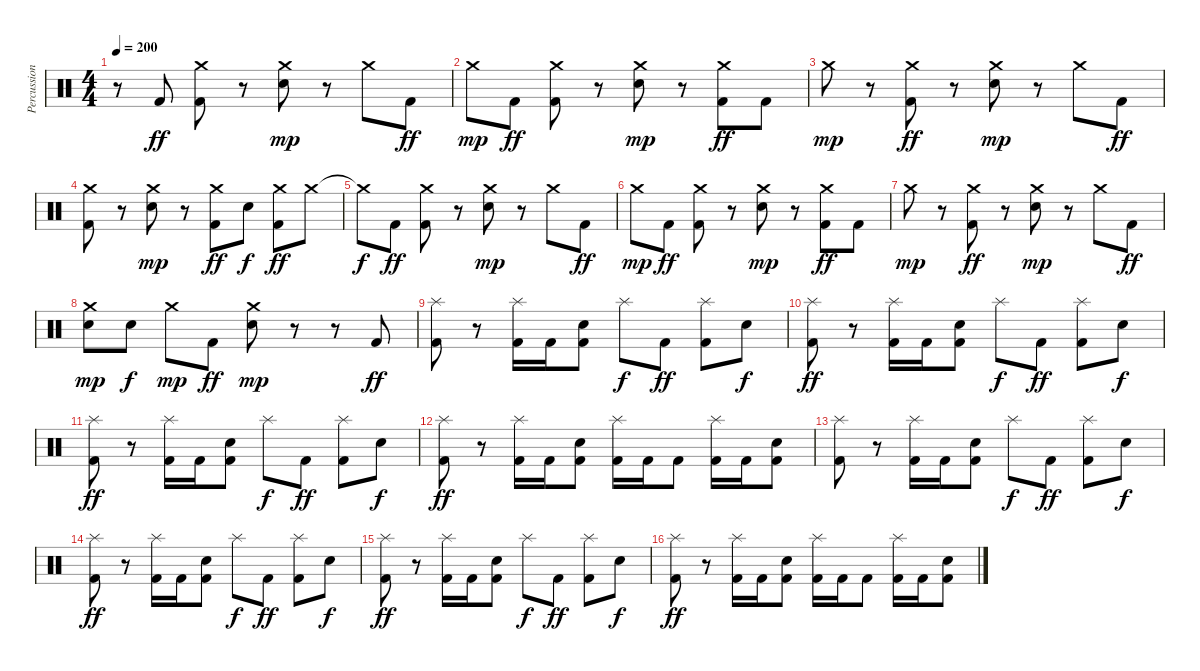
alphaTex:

\track ("Percussion" "Percussion") {instrument percussion}
\staff {score}
\articulation defaults
\ts (4 4)
\tempo 200
\clef neutral
\ks c
r.8{dy mf} "Kick (hit) 2".8{dy ff} ("Crash medium (hit)" "Kick (hit) 2").8 r.8 ("Crash medium (hit)" "Electric Snare (hit)").8{dy mp} r.8 "Crash medium (hit)".8 "Kick (hit) 2".8{dy ff} |
"Crash medium (hit)".8{dy mp} "Kick (hit) 2".8{dy ff} ("Crash medium (hit)" "Kick (hit) 2").8 r.8 ("Crash medium (hit)" "Electric Snare (hit)").8{dy mp} r.8 ("Crash medium (hit)" "Kick (hit) 2").8{dy ff} "Kick (hit) 2".8 |
"Crash medium (hit)".8{dy mp} r.8 ("Crash medium (hit)" "Kick (hit) 2").8{dy ff} r.8 ("Crash medium (hit)" "Electric Snare (hit)").8{dy mp} r.8 "Crash medium (hit)".8 "Kick (hit) 2".8{dy ff} |
("Crash medium (hit)" "Kick (hit) 2").8 r.8 ("Crash medium (hit)" "Electric Snare (hit)").8{dy mp} r.8 ("Crash medium (hit)" "Kick (hit) 2").8{dy ff} "Electric Snare (hit)".8{dy f} ("Crash medium (hit)" "Kick (hit) 2").8{dy ff} "Crash medium (hit)".8 |
"Crash medium (hit)"{t}.8{dy f} "Kick (hit) 2".8{dy ff} ("Crash medium (hit)" "Kick (hit) 2").8 r.8 ("Crash medium (hit)" "Electric Snare (hit)").8{dy mp} r.8 "Crash medium (hit)".8 "Kick (hit) 2".8{dy ff} |
"Crash medium (hit)".8{dy mp} "Kick (hit) 2".8{dy ff} ("Crash medium (hit)" "Kick (hit) 2").8 r.8 ("Crash medium (hit)" "Electric Snare (hit)").8{dy mp} r.8 ("Crash medium (hit)" "Kick (hit) 2").8{dy ff} "Kick (hit) 2".8 |
"Crash medium (hit)".8{dy mp} r.8 ("Crash medium (hit)" "Kick (hit) 2").8{dy ff} r.8 ("Crash medium (hit)" "Electric Snare (hit)").8{dy mp} r.8 "Crash medium (hit)".8 "Kick (hit) 2".8{dy ff} |
("Crash medium (hit)" "Electric Snare (hit)").8{dy mp} "Electric Snare (hit)".8{dy f} "Crash medium (hit)".8{dy mp} "Kick (hit) 2".8{dy ff} ("Crash medium (hit)" "Electric Snare (hit)").8{dy mp} r.8 r.8 "Kick (hit) 2".8{dy ff} |
("Splash (hit)" "Kick (hit) 2").8 r.8 ("Splash (hit)" "Kick (hit) 2").16 "Kick (hit) 2".16 ("Electric Snare (hit)" "Kick (hit) 2").8 "Splash (hit)".8{dy f} "Kick (hit) 2".8{dy ff} ("Splash (hit)" "Kick (hit) 2").8 "Electric Snare (hit)".8{dy f} |
("Splash (hit)" "Kick (hit) 2").8{dy ff} r.8 ("Splash (hit)" "Kick (hit) 2").16 "Kick (hit) 2".16 ("Electric Snare (hit)" "Kick (hit) 2").8 "Splash (hit)".8{dy f} "Kick (hit) 2".8{dy ff} ("Splash (hit)" "Kick (hit) 2").8 "Electric Snare (hit)".8{dy f} |
("Splash (hit)" "Kick (hit) 2").8{dy ff} r.8 ("Splash (hit)" "Kick (hit) 2").16 "Kick (hit) 2".16 ("Electric Snare (hit)" "Kick (hit) 2").8 "Splash (hit)".8{dy f} "Kick (hit) 2".8{dy ff} ("Splash (hit)" "Kick (hit) 2").8 "Electric Snare (hit)".8{dy f} |
("Splash (hit)" "Kick (hit) 2").8{dy ff} r.8 ("Splash (hit)" "Kick (hit) 2").16 "Kick (hit) 2".16 ("Electric Snare (hit)" "Kick (hit) 2").8 ("Splash (hit)" "Kick (hit) 2").16 "Kick (hit) 2".16 "Kick (hit) 2".8 ("Splash (hit)" "Kick (hit) 2").16 "Kick (hit) 2".16 ("Electric Snare (hit)" "Kick (hit) 2").8 |
("Splash (hit)" "Kick (hit) 2").8 r.8 ("Splash (hit)" "Kick (hit) 2").16 "Kick (hit) 2".16 ("Electric Snare (hit)" "Kick (hit) 2").8 "Splash (hit)".8{dy f} "Kick (hit) 2".8{dy ff} ("Splash (hit)" "Kick (hit) 2").8 "Electric Snare (hit)".8{dy f} |
("Splash (hit)" "Kick (hit) 2").8{dy ff} r.8 ("Splash (hit)" "Kick (hit) 2").16 "Kick (hit) 2".16 ("Electric Snare (hit)" "Kick (hit) 2").8 "Splash (hit)".8{dy f} "Kick (hit) 2".8{dy ff} ("Splash (hit)" "Kick (hit) 2").8 "Electric Snare (hit)".8{dy f} |
("Splash (hit)" "Kick (hit) 2").8{dy ff} r.8 ("Splash (hit)" "Kick (hit) 2").16 "Kick (hit) 2".16 ("Electric Snare (hit)" "Kick (hit) 2").8 "Splash (hit)".8{dy f} "Kick (hit) 2".8{dy ff} ("Splash (hit)" "Kick (hit) 2").8 "Electric Snare (hit)".8{dy f} |
("Splash (hit)" "Kick (hit) 2").8{dy ff} r.8 ("Splash (hit)" "Kick (hit) 2").16 "Kick (hit) 2".16 ("Electric Snare (hit)" "Kick (hit) 2").8 ("Splash (hit)" "Kick (hit) 2").16 "Kick (hit) 2".16 "Kick (hit) 2".8 ("Splash (hit)" "Kick (hit) 2").16 "Kick (hit) 2".16 ("Electric Snare (hit)" "Kick (hit) 2").8
